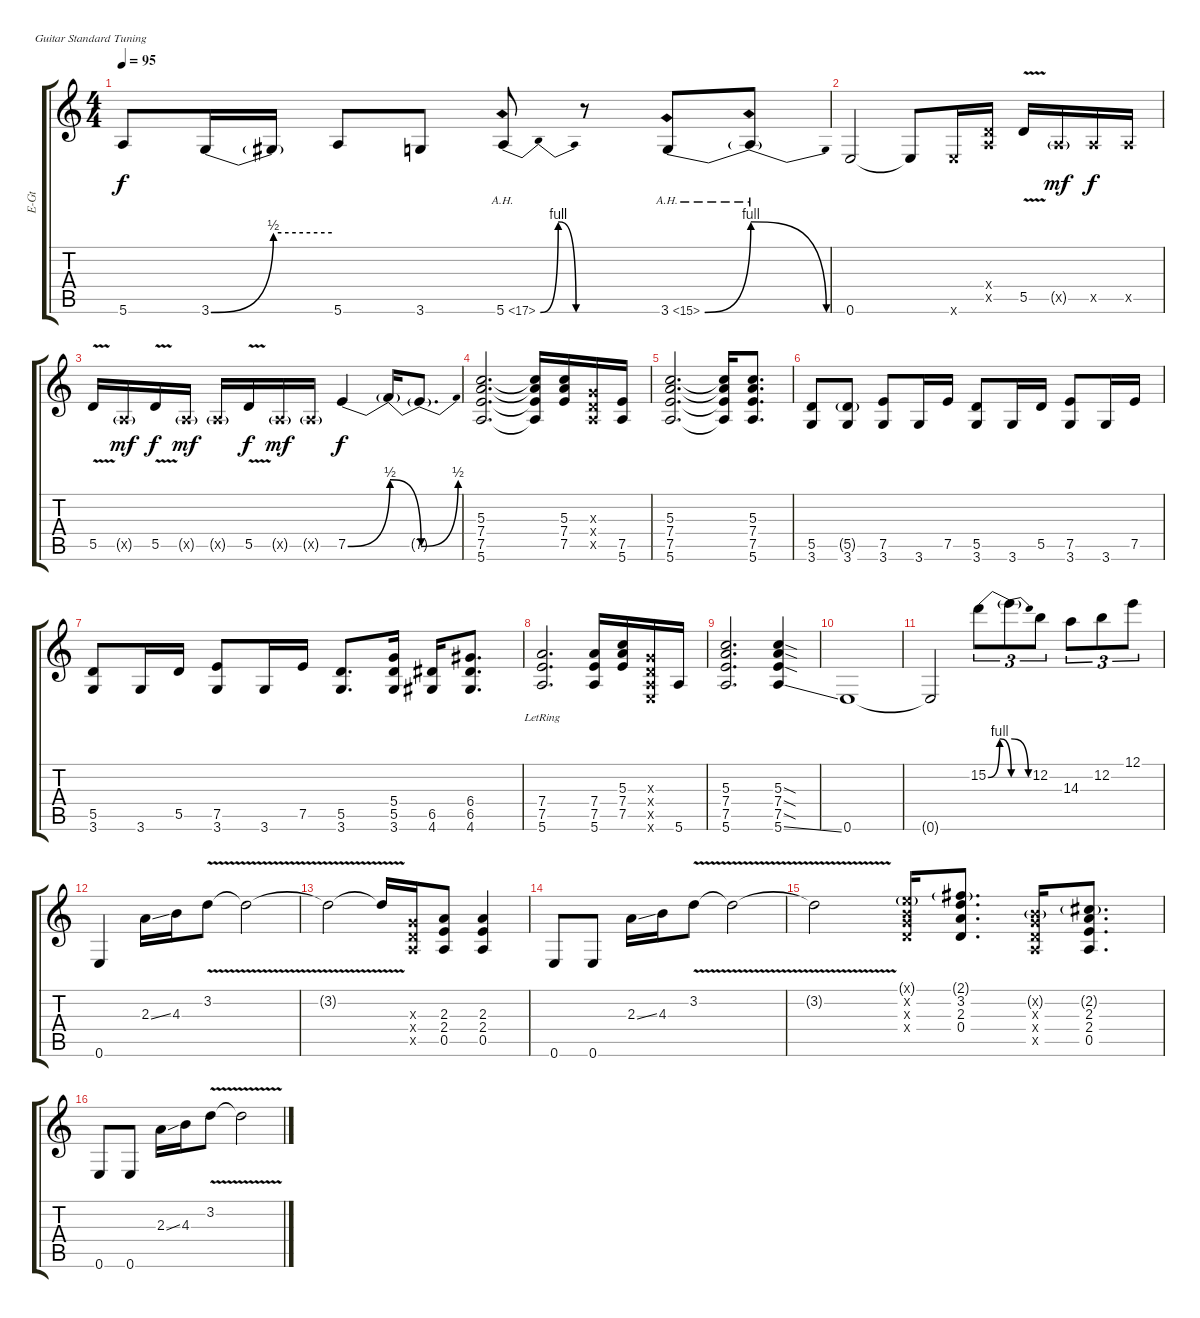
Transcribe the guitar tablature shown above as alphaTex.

\bracketExtendMode groupsimilarinstruments
\otherSystemsTrackNameOrientation horizontal
\track ("Guitar3 - David Gilmour (main)" "E-Gt") {instrument overdrivenguitar}
\staff {score tabs}
\tuning (E4 B3 G3 D3 A2 E2)
\ts (4 4)
\tempo 95
\clef g2
\ks c
5.6.8{dy f} 3.6{be (bend 0 0 60 2)}.16 3.6{be (hold 0 2 60 2) t}.16 5.6.8 3.6.8 5.6{be (bendrelease 0 0 30 4 30 4 60 0) ah 12}.8 r.8 3.6{be (bend 0 0 60 4) ah 12}.8 3.6{be (release 0 4 60 0) ah 12 t}.8 |
0.6.2 0.6{t}.8 0.6{x}.16 (0.4{x} 0.5{x}).16 5.5{v}.16 0.5{g x}.16{dy mf} 0.5{x}.16{dy f} 0.5{x}.16 |
5.5{v}.16 0.5{g x}.16{dy mf} 5.5{v}.16{dy f} 0.5{g x}.16{dy mf} 0.5{g x}.16 5.5{v}.16{dy f} 0.5{g x}.16{dy mf} 0.5{g x}.16 7.5{be (bend 0 0 60 2)}.4{dy f} 7.5{be (release 0 2 60 0) t}.16 7.5{be (bend 0 0 60 2) t}.8{d} |
(5.3 7.4 7.5 5.6).2{d} (5.3{t} 7.4{t} 7.5{t} 5.6{t}).16 (5.3 7.4 7.5).16 (0.3{x} 0.4{x} 0.5{x}).16 (7.5 5.6).16 |
(5.3 7.4 7.5 5.6).2{d} (5.3{t} 7.4{t} 7.5{t} 5.6{t}).16 (5.3 7.4 7.5 5.6).8{d} |
(5.5 3.6).8 (5.5{g} 3.6).8 (7.5 3.6).8 3.6.16 7.5.16 (5.5 3.6).8 3.6.16 5.5.16 (7.5 3.6).8 3.6.16 7.5.16 |
(5.5 3.6).8 3.6.16 5.5.16 (7.5 3.6).8 3.6.16 7.5.16 (5.5 3.6).8{d} (5.4 5.5 3.6).16 (6.5{acc #} 4.6{acc #}).16 (6.4{acc #} 6.5{acc #} 4.6{acc #}).8{d} |
(7.4 7.5{lr} 5.6).2{d} (7.4 7.5 5.6).16 (5.3 7.4 7.5).16 (0.3{x} 0.4{x} 0.5{x} 0.6{x}).16 5.6.16 |
(5.3 7.4 7.5 5.6).2{d} (5.3{sod} 7.4{sod} 7.5{sod} 5.6{ss}).4 |
0.6.1 |
0.6{t}.2 15.2{be (bendrelease 0 0 30 4 30 4 60 0)}.8{tu (3 2)} 15.2{be (release 0 4 60 0) t}.8{tu (3 2)} 12.2.8{tu (3 2)} 14.3.8{tu (3 2)} 12.2.8{tu (3 2)} 12.1.8{tu (3 2)} |
0.6.4 2.3{ss}.16 4.3.16 3.2{v}.8 3.2{v t}.2 |
3.2{v t}.2 3.2{v t}.16 (0.3{x} 0.4{x} 0.5{x}).16 (2.3 2.4 0.5).8 (2.3 2.4 0.5).4 |
0.6.8 0.6.8 2.3{ss}.16 4.3.16 3.2{v}.8 3.2{v t}.2 |
3.2{v t}.2 (0.1{g x} 0.2{x} 0.3{x} 0.4{x}).16 (2.1{g acc #} 3.2 2.3 0.4).8{d} (0.2{g x} 0.3{x} 0.4{x} 0.5{x}).16 (2.2{g acc #} 2.3 2.4 0.5).8{d} |
0.6.8 0.6.8 2.3{ss}.16 4.3.16 3.2{v}.8 3.2{v t}.2
